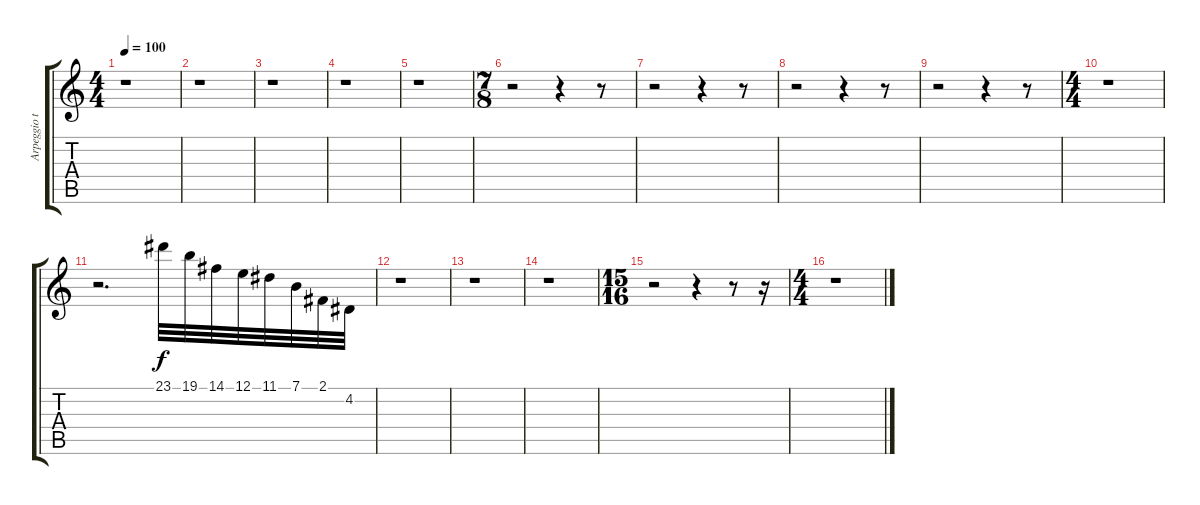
\track ("Arpeggio thing" "Arpeggio t") {instrument stringensemble1}
\staff {score tabs}
\tuning (E4 B3 G3 D3 A2 E2) {hide}
\ts (4 4)
\tempo 100
\clef g2
\ks c
r.1{dy f} |
r.1 |
r.1 |
r.1 |
r.1 |
\ts (7 8)
r.2 r.4 r.8 |
r.2 r.4 r.8 |
r.2 r.4 r.8 |
r.2 r.4 r.8 |
\ts (4 4)
r.1 |
r.2{d} 23.1.32 19.1.32 14.1.32 12.1.32 11.1.32 7.1.32 2.1.32 4.2.32 |
r.1 |
r.1 |
r.1 |
\ts (15 16)
r.2 r.4 r.8 r.16 |
\ts (4 4)
r.1
